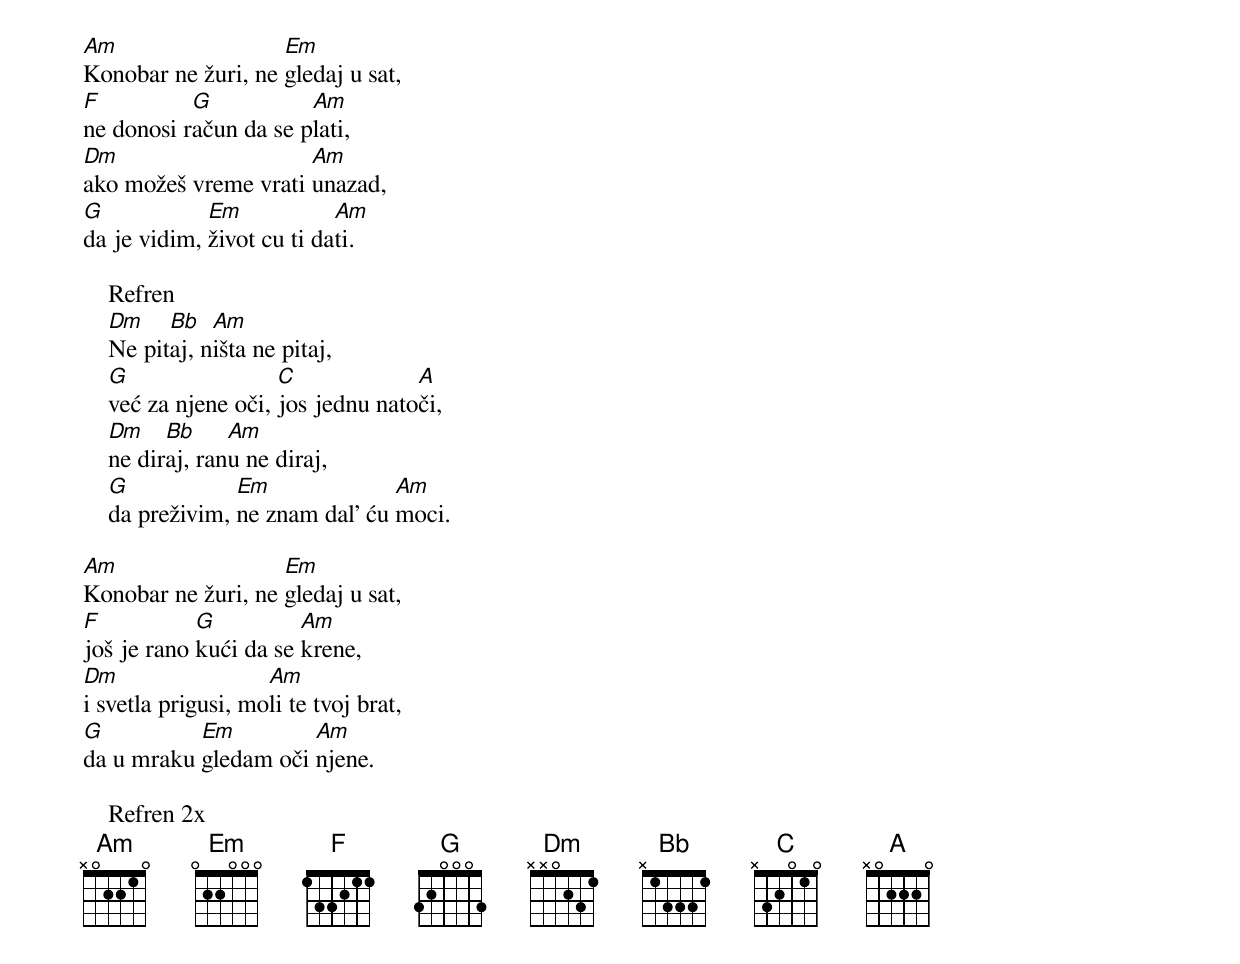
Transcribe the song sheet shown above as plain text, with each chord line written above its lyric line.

Am                  Em
Konobar ne žuri, ne gledaj u sat,
F          G           Am
ne donosi račun da se plati,
Dm                    Am
ako možeš vreme vrati unazad,
G            Em            Am
da je vidim, život cu ti dati.

    Refren
    Dm    Bb   Am
    Ne pitaj, ništa ne pitaj,
    G                 C             A
    već za njene oči, jos jednu natoči,
    Dm    Bb     Am
    ne diraj, ranu ne diraj,
    G            Em              Am
    da preživim, ne znam dal' ću moci.

Am                  Em
Konobar ne žuri, ne gledaj u sat,
F           G          Am
još je rano kući da se krene,
Dm                  Am
i svetla prigusi, moli te tvoj brat,
G          Em         Am
da u mraku gledam oči njene.

    Refren 2x
